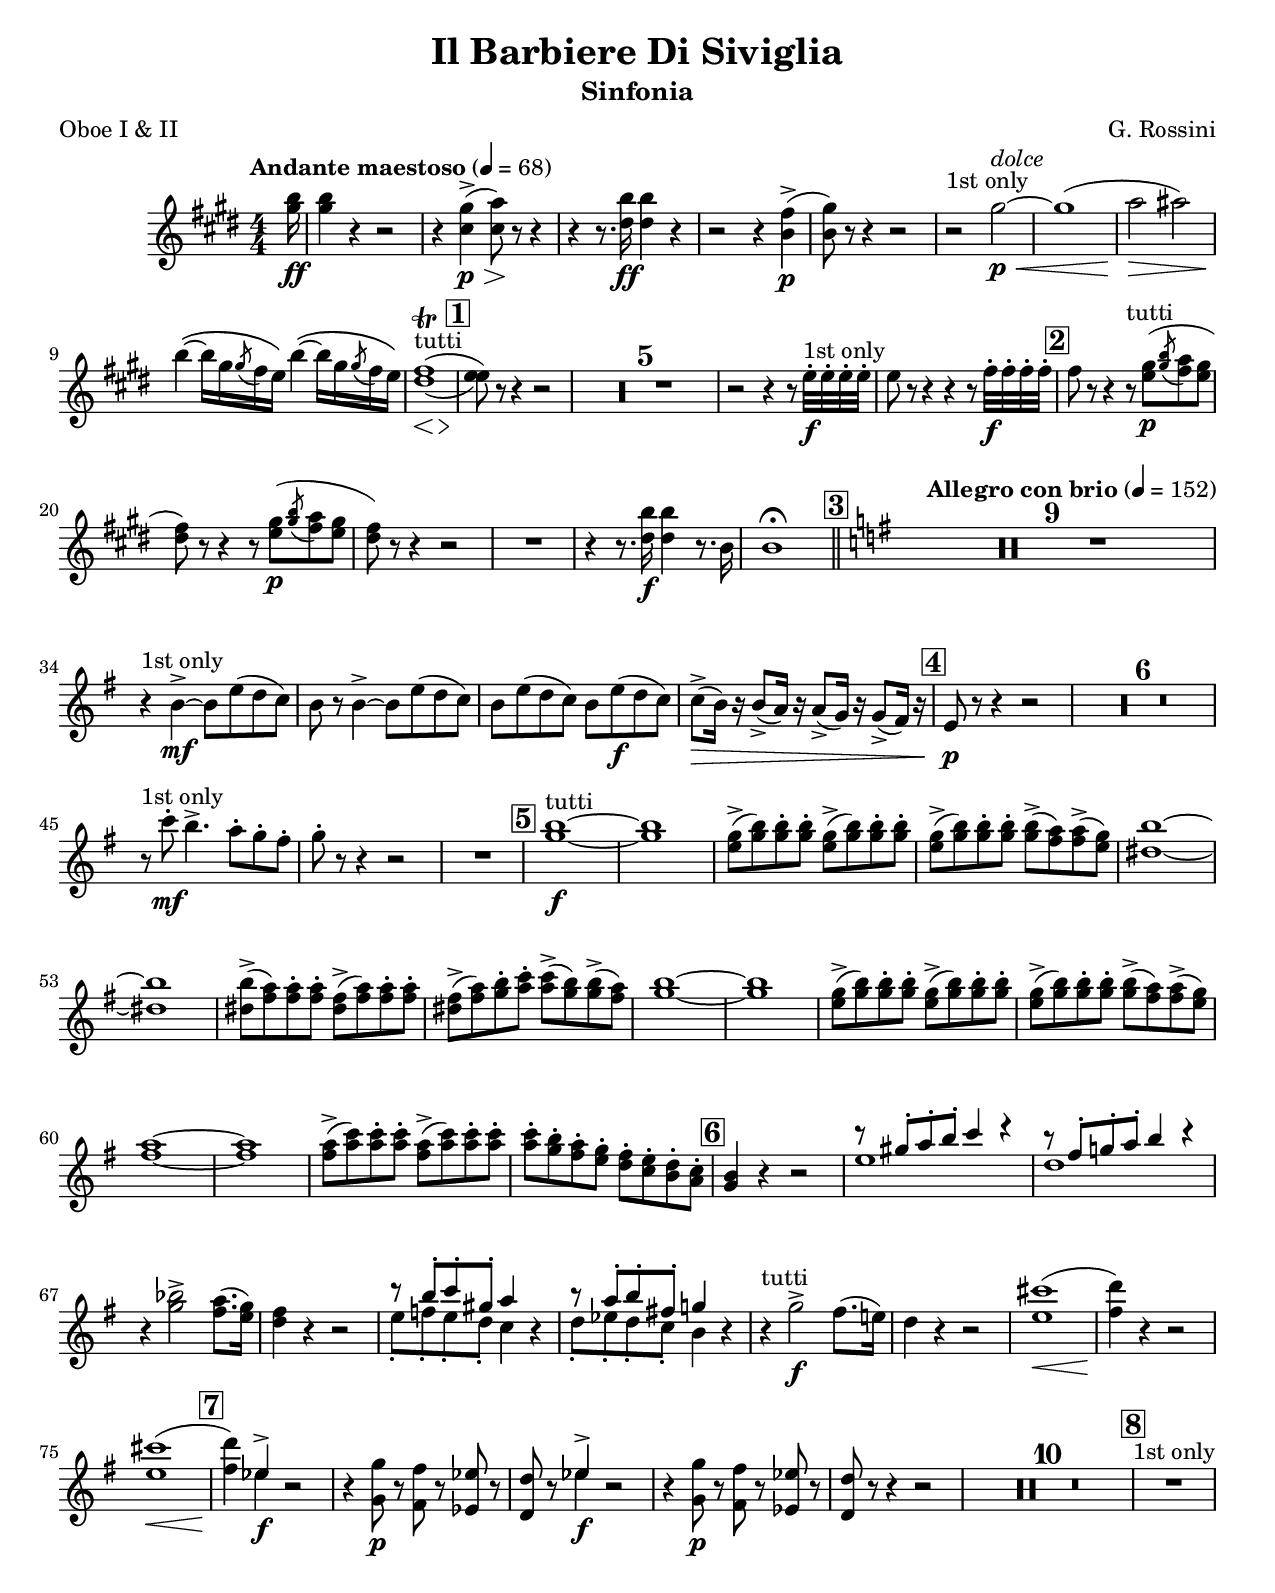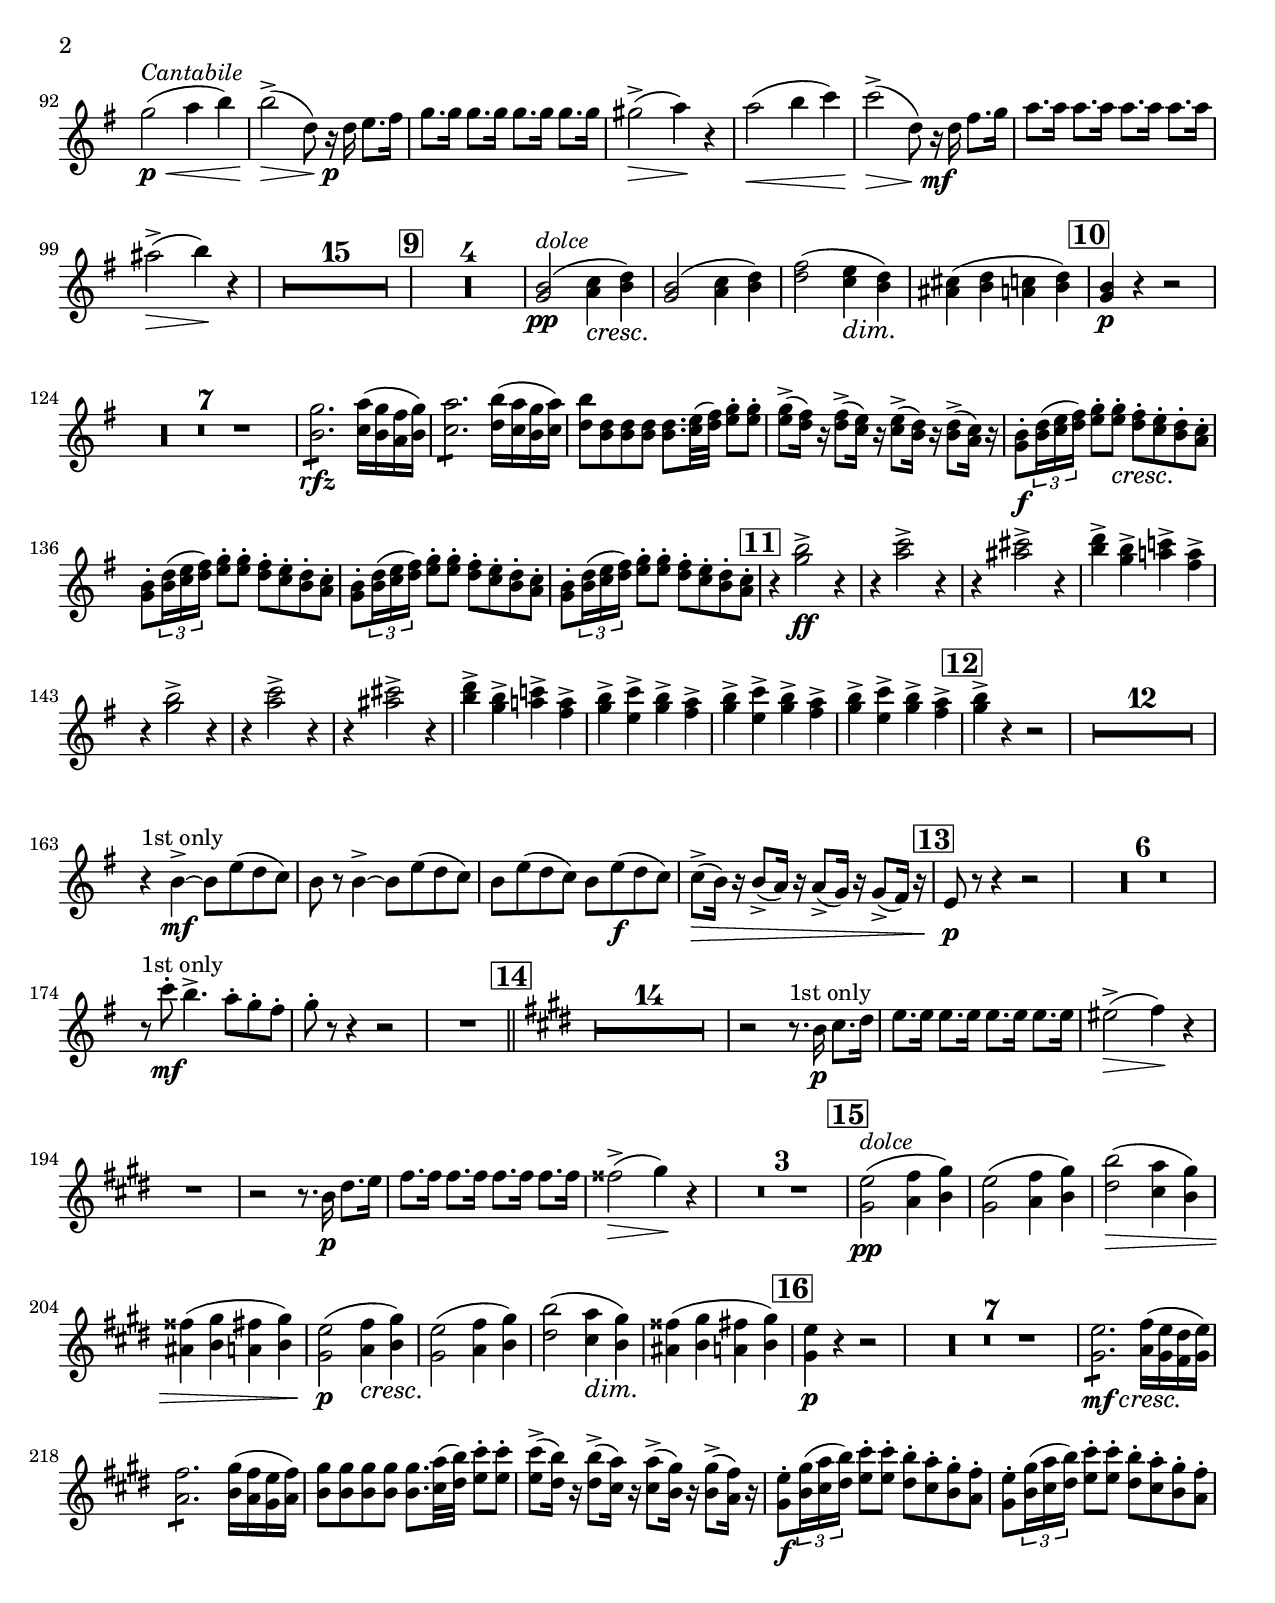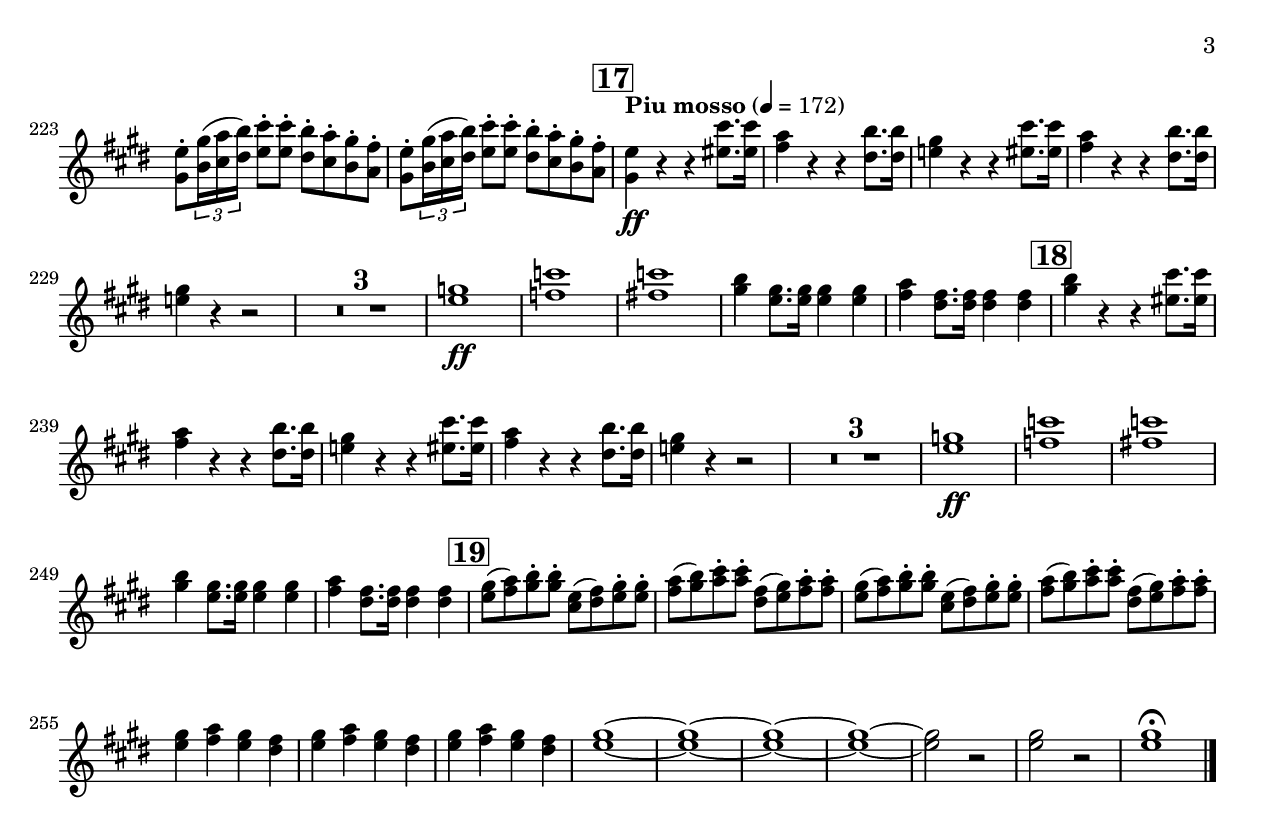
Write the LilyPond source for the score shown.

\version "2.18.2"

#(ly:set-option 'relative-includes #t)

% Rossini Barber of Seville Overture - Oboes I and II Part

\paper {
  #(set-paper-size "letter")
  top-margin = 0.5\in
  page-breaking = #ly:page-turn-breaking
}

\header {
  title = "Il Barbiere Di Siviglia"
  composer = "G. Rossini"
  subtitle = "Sinfonia"
  poet = "Oboe I & II"
  % Remove default LilyPond tagline
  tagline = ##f
}

rhythms = \version "2.18.2"

% Rossini Barber of Seville Overture - Rhythms

{
  
  \include "globals.ily"
  
  \tempo "Andante maestoso" 4 = 68 % measure 1
  \partial 16 s16
  
  s1*10
  
  \mark \default % measure 11 [1]
  
  s1*8
  
  \mark \default % measure 19 [2]
  
  s1*6
  
  \mark \default % measure 25 [3]
  \tempo "Allegro con brio" 4 = 152
  
  s1*13
  
  \mark \default % measure 38 [4]
  
  s1*10
  
  \mark \default % measure 48 [5]
  
  s1*16
  
  \mark \default % measure 64 [6]
  
  s1*12
  
  \mark \default % measure 76 [7]
  
  s1*15
  
  \mark \default % measure 91 [8]
  
  s1*24
  
  \mark \default % measure 115 [9]
  
  s1*8
  
  \mark \default % measure 123 [10]
  
  s1*16
  
  \mark \default % measure 139 [11]
  
  s1*11
  
  \mark \default % measure 150 [12]
  
  s1*17
  
  \mark \default % measure 167 [13]
  
  s1*10
  
  \mark \default % measure 177 [14]
  
  s1*24
  
  \mark \default % measure 201 [15]
  
  s1*8
  
  \mark \default % measure 209 [16]
  
  s1*16
  
  \mark \default % measure 225 [17]
  \tempo "Piu mosso" 4 = 172
  
  s1*13
  
  \mark \default % measure 238 [18]
  
  s1*13
  
  \mark \default % measure 251 [19]
}


partOboes = \version "2.18.2"

% Rossini Barber of Seville Overture - Oboes Part

\relative c'' {
  
  \include "globals.ily"
  
  \key e \major
  
  \partial 16 <gis' b>16\ff |
  <gis b>4 r4 r2 |
  r4 <cis, gis'>4->\p\>( <cis a'>8\!) r8 r4 |
  r4 r8. <dis b'>16\ff <dis b'>4 r4 |
  r2 r4 <fis b,>4\p->( |
  <gis b,>8) r8 r4 r2 |
  r2^"1st only" gis2~\p\<^\markup { \italic "dolce" } |
  gis1( |
  a2\!\>
  ais2) |
  b4\(~\! b16 gis16 \acciaccatura gis8 fis16 e16\) b'4\(~\! b16 gis16 \acciaccatura gis8 fis16 e16\) |
  \set doubleSlurs = ##t
  << <dis fis>1\trill^"tutti"( { s4\< s4 s4\> s4 } >> |
  
  % Rehearsal [1]
  <e e>8\!) r8 r4 r2 |
  \set doubleSlurs = ##f
  R1*5
  r2 r4 r8 
  e32-.\f^"1st only" e32-. e32-. e32-. |
  e8 r8 r4 r4 r8 
  fis32-.\f fis32-. fis32-. fis32-. |
  
  % Rehearsal [2]
  fis8 r8 r4 r8^"tutti" <e gis>8\p( \acciaccatura <gis b>8 <fis a>8 <e gis>8 |
  <fis dis>8) r8 r4 r8 <e gis>8\p( \acciaccatura <gis b>8 <fis a>8 <e gis>8 |
  <fis dis>8) r8 r4 r2 |
  R1 |
  r4 r8. <dis b'>16\f <dis b'>4 r8. b16 |
  b1\fermata \bar "||"
  
  % Rehearsal [3]
  \key g \major
  R1*9
  r4^"1st only" b4->\mf~ b8 e8( d8 c8) |
  b8 r8 b4->~ b8 e8( d8 c8) |
  b8 e8( d8 c8) b8 e8\f( d8 c8) |
  c8->\>( b16) r16 b8->( a16) r16 a8->( g16) r16 g8->( fis16) r16 |
  
  % Rehearsal [4]
  e8\p r8 r4 r2 |
  R1*6
  r8^"1st only" c''8-.\mf b4.-> a8-. g8-. fis8-. |
  g8-. r8 r4 r2 |
  R1 |
  
  % Rehearsal [5]
  <g b>1\f~^"tutti" |
  <g b>1 |
  <e g>8->( <g b>8) <g b>8-. <g b>8-. <e g>8->( <g b>8) <g b>8-. <g b>8-. |
  <e g>8->( <g b>8) <g b>8-. <g b>8-. <g b>8->( <fis a>8) <fis a>->( <e g>) |
  <dis b'>1~ |
  <dis b'> |
  <dis b'>8->( <fis a>8) <fis a>8-. <fis a>8-. <dis fis>8->( <fis a>8) <fis a>8-. <fis a>8-. |
  <dis fis>8->( <fis a>8) <g b>8-. <a c>8-. <a c>8->( <g b>8) <g b>8->( <fis a>8) |
  <g b>1~ |
  <g b>1 |
  <e g>8->( <g b>8) <g b>8-. <g b>8-. <e g>8->( <g b>8) <g b>8-. <g b>8-. |
  <e g>8->( <g b>8) <g b>8-. <g b>8-. <g b>8->( <fis a>8) <fis a>8->( <e g>8) |
  <fis a>1~ |
  <fis a>1 |
  <fis a>8->( <a c>8) <a c>8-. <a c>8-. <fis a>8->( <a c>8) <a c>8-. <a c>8-. |
  <a c>8-. <g b>8-. <fis a>8-. <e g>8-. <d fis>8-. <c e>8-. <b d>8-. <a c>8-. |
  
  % Rehearsal [6]
  <g b>4 r4 r2 |
  <<
    {
      r8 gis'8-. a8-. b8-. c4 r4 |
      r8 fis,8-. g8-. a8-. b4 r4 |
    } \\ {
      e,1 |
      d1 |
    }
  >>
  r4 <g bes>2-> <fis a>8.( <e g>16) |
  <d fis>4 r4 r2 |
  <<
    {
      r8 b'8-. c8-. gis8-. a4
    } \\ {
      e8-. f8-. e8-. d8-. c4
    }
  >> r4 |
  <<
    {
      r8 a'8-. b8-. fis8-. g4
    } \\ {
      d8-. ees8-. d8-. c8-. b4
    }
  >> r4 |
  r4^"tutti" g'2->\f fis8.( e16) |
  d4 r4 r2 |
  <e cis'>1\<( |
  <fis d'>4)\! r4 r2 |
  <e cis'>1\<( |
  
  % Rehearsal [7]
  <fis d'>4)\! << { ees4->\f } \\ { ees4 } >> r2 |
  r4 <g, g'>8\p r8 <fis fis'>8 r8 <ees ees'>8 r8 |
  <d d'>8 r8 << { ees'4->\f } \\ { ees4 } >> r2 |
  r4 <g, g'>8\p r8 <fis fis'>8 r8 <ees ees'>8 r8 |
  <d d'>8 r8 r4 r2 |
  \allowPageTurn
  R1*10
  
  % Rehearsal [8]
  R1^"1st only" |
  g'2\p\<^\markup { \italic "Cantabile" }( a4 b4) |
  b2->\>( d,8) r16\p d16 e8. fis16 |
  g8. g16 g8. g16 g8. g16 g8. g16 |
  gis2->\>( a4)\! r4 |
  a2\<( b4 c4) |
  c2->\>( d,8) r16\mf d16 fis8. g16 |
  a8. a16 a8. a16 a8. a16 a8. a16 |
  ais2->\>( b4)\! r4 |
  \allowPageTurn
  R1*15
  
  % Rehearsal [9]
  \allowPageTurn
  R1*4
  <g, b>2\pp^\markup { \italic "dolce" }( <a c>4\cresc <b d>4) |
  <g b>2( <a c>4 <b d>4) |
  <d fis>2( <c e>4\dim <b d>4) |
  <ais cis>4( <b d>4 <a c>4 <b d>) |
  
  % Rehearsal [10]
  <g b>4\p r4 r2 |
  \allowPageTurn
  R1*7
  <b g'>2.:8\rfz <c a'>16( <b g'>16 <a fis'>16 <b g'>16) |
  <c a'>2.:8 <d b'>16( <c a'>16 <b g'>16 <c a'>16) |
  <d b'>8 <b d>8 <b d>8 <b d>8 <b d>8. <c e>32( <d fis>32) <e g>8-. <e g>8-. |
  <e g>8->( <d fis>16) r16 <d fis>8->( <c e>16) r16 <c e>8->( <b d>16) r16 <b d>8->( <a c>16) r16 |
  <g b>8-.\f \tuplet 3/2 { <b d>16( <c e>16 <d fis>16) } <e g>8-. <e g>8-.\cresc <d fis>8-. <c e>8-. <b d>8-. <a c>8-. |
  <g b>8-. \tuplet 3/2 { <b d>16( <c e>16 <d fis>16) } <e g>8-. <e g>8-. <d fis>8-. <c e>8-. <b d>8-. <a c>8-. |
  <g b>8-. \tuplet 3/2 { <b d>16( <c e>16 <d fis>16) } <e g>8-. <e g>8-. <d fis>8-. <c e>8-. <b d>8-. <a c>8-. |
  <g b>8-. \tuplet 3/2 { <b d>16( <c e>16 <d fis>16) } <e g>8-. <e g>8-. <d fis>8-. <c e>8-. <b d>8-. <a c>8-. |
  
  % Rehearsal [11]
  r4\! <g' b>2->\ff r4 |
  r4 <a c>2-> r4 |
  r4 <ais cis>2-> r4 |
  <b d>4-> <g b>4-> <a c>4-> <fis a>4-> |
  r4 <g b>2-> r4 |
  r4 <a c>2-> r4 |
  r4 <ais cis>2-> r4 |
  <b d>4-> <g b>4-> <a c>4-> <fis a>4-> |
  <g b>4-> <e c'>4-> <g b>-> <fis a>4-> |
  <g b>4-> <e c'>4-> <g b>-> <fis a>4-> |
  <g b>4-> <e c'>4-> <g b>-> <fis a>4-> |
  
  % Rehearsal [12]
  <g b>4-> r4 r2 |
  \allowPageTurn
  R1*12
  r4^"1st only" b,4->\mf~ b8 e8( d8 c8) |
  b8 r8 b4->~ b8 e8( d8 c8) |
  b8 e8( d8 c8) b8 e8\f( d8 c8) |
  c8->\>( b16) r16 b8->( a16) r16 a8->( g16) r16 g8->( fis16) r16 |
  
  % Rehearsal [13]
  e8\p r8 r4 r2 |
  \allowPageTurn
  R1*6 |
  r8^"1st only" c''8-.\mf b4.-> a8-. g8-. fis8-. |
  g8-. r8 r4 r2 |
  R1 \bar "||"
  
  % Rehearsal [14]
  \key e \major
  \allowPageTurn
  R1*14
  r2 r8.^"1st only" b,16\p cis8. dis16 |
  e8. e16 e8. e16 e8. e16 e8. e16 |
  eis2->\>( fis4)\! r4 |
  R1 |
  r2 r8. b,16\p dis8. e16 |
  fis8. fis16 fis8. fis16 fis8. fis16 fis8. fis16 |
  fisis2->\>( gis4)\! r4 |
  \allowPageTurn
  R1*3
  
  % Rehearsal [15]
  <gis, e'>2\pp^\markup { \italic "dolce" }( <a fis'>4 <b gis'>4) |
  <gis e'>2( <a fis'>4 <b gis'>4) |
  <dis b'>2\>( <cis a'>4 <b gis'>4) |
  <ais fisis'>4( <b gis'>4 <a fis'>4 <b gis'>4) |
  <gis e'>2\p( <a fis'>4\cresc <b gis'>4) |
  <gis e'>2( <a fis'>4 <b gis'>4) |
  <dis b'>2( <cis a'>4\dim <b gis'>4) |
  <ais fisis'>4( <b gis'>4 <a fis'>4 <b gis'>4) |
  
  % Rehearsal [16]
  <gis e'>4\p r4 r2 |
  \allowPageTurn
  R1*7
  <gis e'>2.:8\mf\cresc <a fis'>16( <gis e'>16 <fis dis'>16 <gis e'>16) |
  <a fis'>2.:8 <b gis'>16( <a fis'>16 <gis e'>16 <a fis'>16) |
  <b gis'>8 <b gis'>8 <b gis'>8 <b gis'>8 <b gis'>8. <cis a'>32( <dis b'>32) <e cis'>8-. <e cis'>8-. |
  <e cis'>8->( <dis b'>16) r16 <dis b'>8->( <cis a'>16) r16 <cis a'>8->( <b gis'>16) r16 <b gis'>8->( <a fis'>16) r16 |
  <gis e'>8-.\f \tuplet 3/2 { <b gis'>16( <cis a'>16 <dis b'>16) } <e cis'>8-. <e cis'>8-. <dis b'>8-. <cis a'>8-. <b gis'>8-. <a fis'>8-. |
  <gis e'>8-. \tuplet 3/2 { <b gis'>16( <cis a'>16 <dis b'>16) } <e cis'>8-. <e cis'>8-. <dis b'>8-. <cis a'>8-. <b gis'>8-. <a fis'>8-. |
  <gis e'>8-. \tuplet 3/2 { <b gis'>16( <cis a'>16 <dis b'>16) } <e cis'>8-. <e cis'>8-. <dis b'>8-. <cis a'>8-. <b gis'>8-. <a fis'>8-. |
  <gis e'>8-. \tuplet 3/2 { <b gis'>16( <cis a'>16 <dis b'>16) } <e cis'>8-. <e cis'>8-. <dis b'>8-. <cis a'>8-. <b gis'>8-. <a fis'>8-. |
  
  % Rehearsal [17]
  <gis e'>4\ff r4 r4 <eis' cis'>8. <eis cis'>16 |
  <fis a>4 r4 r4 <dis b'>8. <dis b'>16 |
  <e! gis>4 r4 r4 <eis cis'>8. <eis cis'>16 |
  <fis a>4 r4 r4 <dis b'>8. <dis b'>16 |
  <e! gis>4 r4 r2 |
  \allowPageTurn
  R1*3
  <e g>1\ff |
  <f c'>1 |
  <fis c'>1 |
  <gis b>4 <e gis>8. <e gis>16 <e gis>4 <e gis>4 |
  <fis a>4 <dis fis>8. <dis fis>16 <dis fis>4 <dis fis>4 |
  
  % Rehearsal [18]
  <gis b>4 r4 r4 <eis cis'>8. <eis cis'>16 |
  <fis a>4 r4 r4 <dis b'>8. <dis b'>16 |
  <e! gis>4 r4 r4<eis cis'>8. <eis cis'>16 |
  <fis a>4 r4 r4 <dis b'>8. <dis b'>16 |
  <e! gis>4 r4 r2 |
  \allowPageTurn
  R1*3
  <e g>1\ff |
  <f c'>1 |
  <fis c'>1 |
  <gis b>4 <e gis>8. <e gis>16 <e gis>4 <e gis>4 |
  <fis a>4 <dis fis>8. <dis fis>16 <dis fis>4 <dis fis>4 |
  
  % Rehearsal [19]
  <e gis>8( <fis a>8) <gis b>8-. <gis b>8-. <cis, e>8( <dis fis>8) <e gis>8-. <e gis>8-. |
  <fis a>8( <gis b>8) <a cis>8-. <a cis>8-. <dis, fis>8( <e gis>8) <fis a>8-. <fis a>8-. |
  <e gis>8( <fis a>8) <gis b>8-. <gis b>8-. <cis, e>8( <dis fis>8) <e gis>8-. <e gis>8-. |
  <fis a>8( <gis b>8) <a cis>8-. <a cis>8-. <dis, fis>8( <e gis>8) <fis a>8-. <fis a>8-. |
  <e gis>4 <fis a>4 <e gis>4 <dis fis>4 |
  <e gis>4 <fis a>4 <e gis>4 <dis fis>4 |
  <e gis>4 <fis a>4 <e gis>4 <dis fis>4 |
  <e gis>1~ |
  <e gis>1~ |
  <e gis>1~ |
  <e gis>1~ |
  <e gis>2 r2 |
  <e gis>2 r2 |
  <e gis>1\fermata \bar "|."
  
}


% Part scoring

\score {
  \new Staff \with {
    \consists "Page_turn_engraver"
    midiInstrument = "oboe"
  } << \partOboes \rhythms { \compressFullBarRests } >>
  \layout { }
  \midi {
    \tempo 4=68
  }
}
